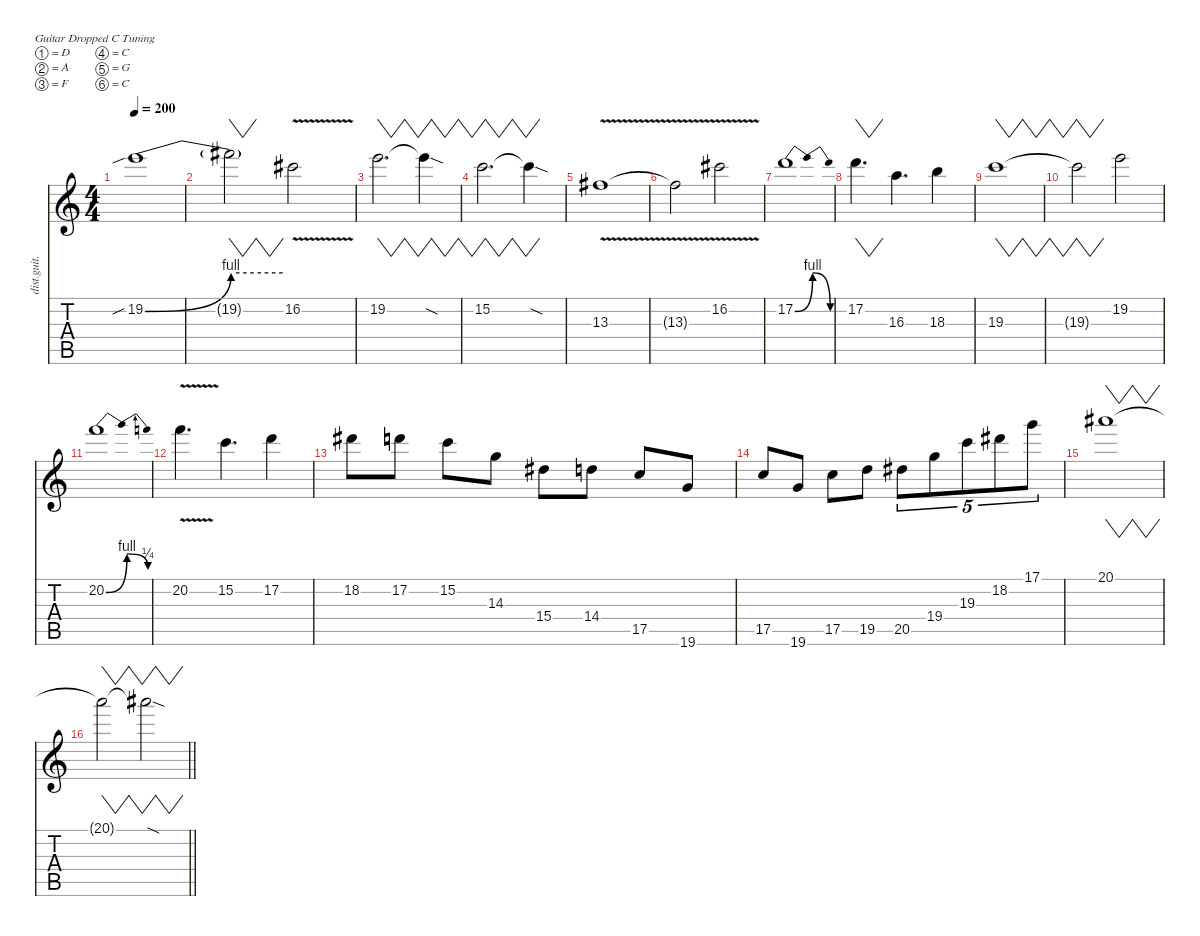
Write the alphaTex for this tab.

\defaultSystemsLayout 4
\hideDynamics
\bracketExtendMode nobrackets
\otherSystemsTrackNameOrientation horizontal
\track ("Guitar" "dist.guit.") {instrument distortionguitar}
\staff {score tabs}
\tuning (D4 A3 F3 C3 G2 C2)
\ts (4 4)
\tempo 200
\clef g2
\ks c
19.2{be (bend 0 0 60 4) sib}.1{dy f beam Down} |
19.2{be (hold 0 4 60 4) t}.2{vw beam Down} 16.2{v acc #}.2{beam Down} |
19.2.2{vw d beam Down} 19.2{sod t}.4{vw beam Down} |
15.2.2{vw d beam Down} 15.2{sod t}.4{vw beam Down} |
13.3{v acc #}.1{beam Down} |
13.3{v t acc #}.2{beam Down} 16.2{v acc #}.2{beam Down} |
17.2{be (bendrelease 0 0 15.999999599999999 4 30 4 60 0)}.1{beam Down} |
17.2.4{vw d beam Down} 16.3.4{d beam Down} 18.3.4{beam Down} |
19.3.1{vw beam Down} |
19.3{t}.2{vw beam Down} 19.2.2{beam Down} |
20.2{be (bendrelease 0 0 15 4 30 4 60 1)}.1{beam Down} |
20.2{v}.4{d beam Down} 15.2.4{d beam Down} 17.2.4{beam Down} |
18.2{acc #}.8{beam Down} 17.2.8{beam Down} 15.2.8{beam Down} 14.3.8{beam Down} 15.4{acc #}.8{beam Down} 14.4.8{beam Down} 17.5.8{beam Up} 19.6.8{beam Up} |
17.5.8{beam Up} 19.6.8{beam Up} 17.5.8{beam Down} 19.5.8{beam Down} 20.5{acc #}.8{tu (5 4) beam Down} 19.4.8{tu (5 4) beam Down} 19.3.8{tu (5 4) beam Down} 18.2{acc #}.8{tu (5 4) beam Down} 17.1.8{tu (5 4) beam Down} |
20.1{acc #}.1{vw beam Down} |
\barLineRight lightlight
20.1{t acc #}.2{vw beam Down} 20.1{sod t acc #}.2{vw beam Down}
